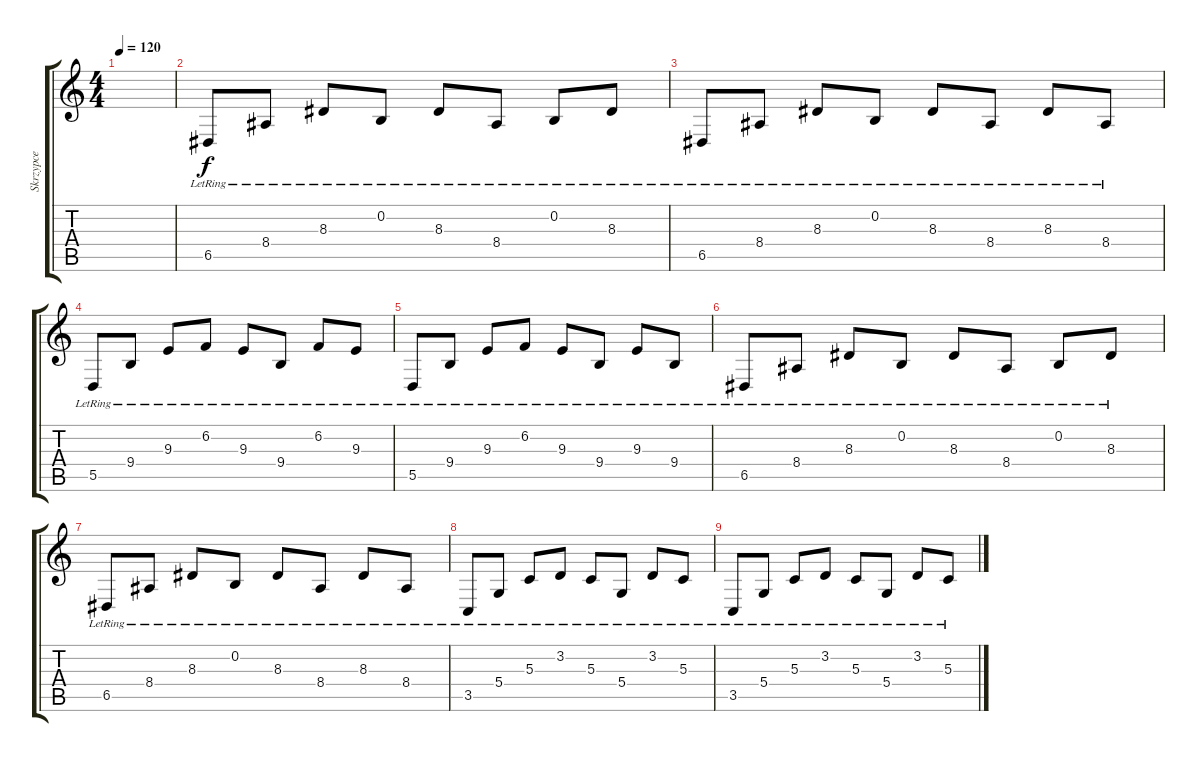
\track ("Skrzypce" "Skrzypce") {instrument violin}
\staff {score tabs}
\tuning (E4 B3 G3 D3 A2 E2) {hide}
\ts (4 4)
\tempo 120
\clef g2
\ks c
|
6.5{lr}.8 8.4{lr}.8 8.3{lr}.8 0.2{lr}.8 8.3{lr}.8 8.4{lr}.8 0.2{lr}.8 8.3{lr}.8 |
6.5{lr}.8 8.4{lr}.8 8.3{lr}.8 0.2{lr}.8 8.3{lr}.8 8.4{lr}.8 8.3{lr}.8 8.4{lr}.8 |
5.5{lr}.8 9.4{lr}.8 9.3{lr}.8 6.2{lr}.8 9.3{lr}.8 9.4{lr}.8 6.2{lr}.8 9.3{lr}.8 |
5.5{lr}.8 9.4{lr}.8 9.3{lr}.8 6.2{lr}.8 9.3{lr}.8 9.4{lr}.8 9.3{lr}.8 9.4{lr}.8 |
6.5{lr}.8 8.4{lr}.8 8.3{lr}.8 0.2{lr}.8 8.3{lr}.8 8.4{lr}.8 0.2{lr}.8 8.3{lr}.8 |
6.5{lr}.8 8.4{lr}.8 8.3{lr}.8 0.2{lr}.8 8.3{lr}.8 8.4{lr}.8 8.3{lr}.8 8.4{lr}.8 |
3.5{lr}.8 5.4{lr}.8 5.3{lr}.8 3.2{lr}.8 5.3{lr}.8 5.4{lr}.8 3.2{lr}.8 5.3{lr}.8 |
3.5{lr}.8 5.4{lr}.8 5.3{lr}.8 3.2{lr}.8 5.3{lr}.8 5.4{lr}.8 3.2{lr}.8 5.3{lr}.8
